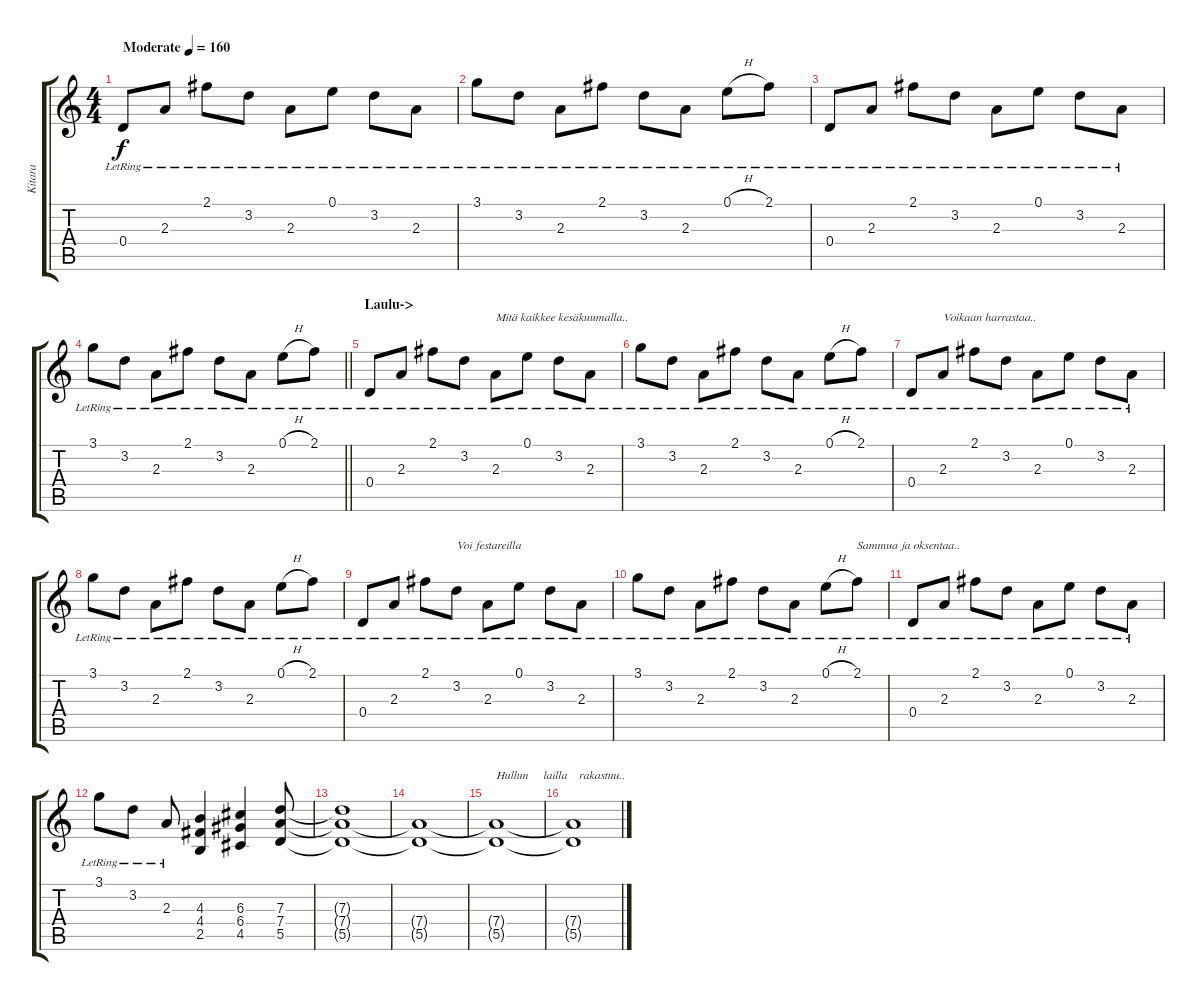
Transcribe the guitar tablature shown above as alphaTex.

\track ("Kitara" "Kitara") {instrument distortionguitar}
\staff {score tabs}
\tuning (E4 B3 G3 D3 A2 E2) {hide}
\ts (4 4)
\tempo (160 "Moderate")
\clef g2
\ks c
0.4{lr}.8{dy f instrument acousticguitarnylon} 2.3{lr}.8 2.1{lr}.8 3.2{lr}.8 2.3{lr}.8 0.1{lr}.8 3.2{lr}.8 2.3{lr}.8 |
3.1{lr}.8 3.2{lr}.8 2.3{lr}.8 2.1{lr}.8 3.2{lr}.8 2.3{lr}.8 0.1{h lr}.8 2.1{lr}.8 |
0.4{lr}.8 2.3{lr}.8 2.1{lr}.8 3.2{lr}.8 2.3{lr}.8 0.1{lr}.8 3.2{lr}.8 2.3{lr}.8 |
\barLineRight lightlight
3.1{lr}.8 3.2{lr}.8 2.3{lr}.8 2.1{lr}.8 3.2{lr}.8 2.3{lr}.8 0.1{h lr}.8 2.1{lr}.8 |
\section ("" "Laulu->")
0.4{lr}.8 2.3{lr}.8 2.1{lr}.8 3.2{lr}.8 2.3{lr}.8{txt "Mitä kaikkee kesäkuumalla.."} 0.1{lr}.8 3.2{lr}.8 2.3{lr}.8 |
3.1{lr}.8 3.2{lr}.8 2.3{lr}.8 2.1{lr}.8 3.2{lr}.8 2.3{lr}.8 0.1{h lr}.8 2.1{lr}.8 |
0.4{lr}.8 2.3{lr}.8{txt "Voikaan harrastaa.."} 2.1{lr}.8 3.2{lr}.8 2.3{lr}.8 0.1{lr}.8 3.2{lr}.8 2.3{lr}.8 |
3.1{lr}.8 3.2{lr}.8 2.3{lr}.8 2.1{lr}.8 3.2{lr}.8 2.3{lr}.8 0.1{h lr}.8 2.1{lr}.8 |
0.4{lr}.8 2.3{lr}.8 2.1{lr}.8 3.2{lr}.8{txt "Voi festareilla "} 2.3{lr}.8 0.1{lr}.8 3.2{lr}.8 2.3{lr}.8 |
3.1{lr}.8 3.2{lr}.8 2.3{lr}.8 2.1{lr}.8 3.2{lr}.8 2.3{lr}.8 0.1{h lr}.8 2.1{lr}.8{txt "Sammua ja oksentaa.."} |
0.4{lr}.8 2.3{lr}.8 2.1{lr}.8 3.2{lr}.8 2.3{lr}.8 0.1{lr}.8 3.2{lr}.8 2.3{lr}.8 |
3.1{lr}.8 3.2{lr}.8 2.3{lr}.8 (4.3 4.4 2.5).4{instrument overdrivenguitar} (6.3 6.4 4.5).4 (7.3 7.4 5.5).8 |
(7.3{t} 7.4{t} 5.5{t}).1{instrument overdrivenguitar} |
(7.4{t} 5.5{t}).1 |
(7.4{t} 5.5{t}).1{txt "Hullun     lailla    rakastuu.."} |
(7.4{t} 5.5{t}).1
